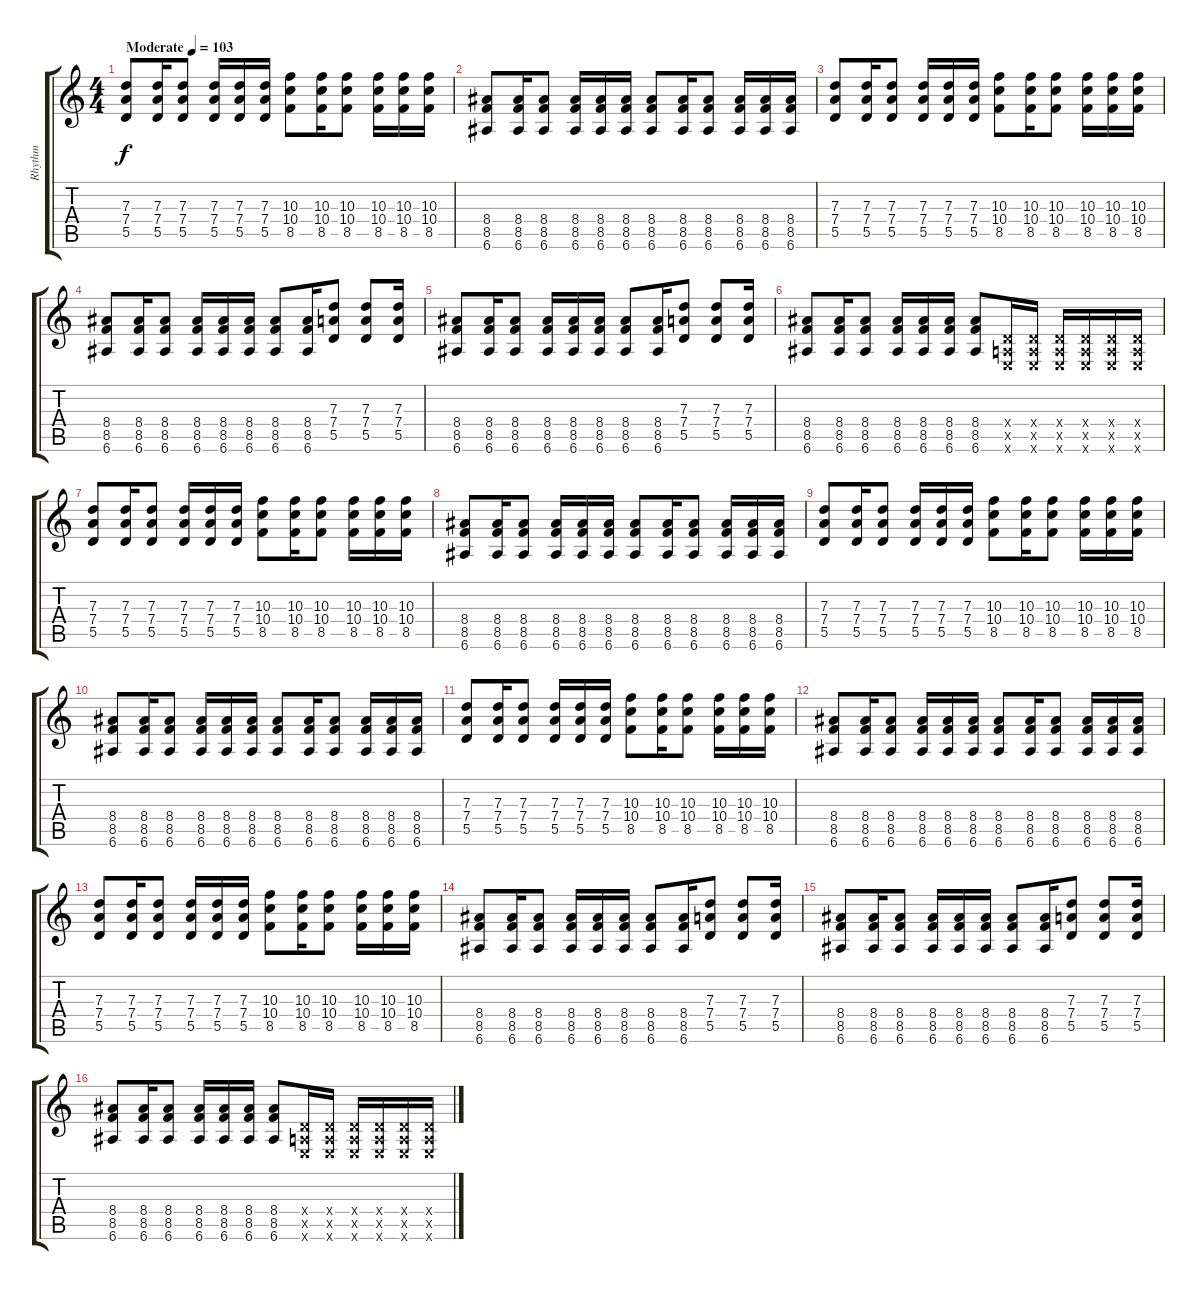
\track ("Rhythm" "Rhythm") {instrument acousticguitarsteel}
\staff {score tabs}
\tuning (E4 B3 G3 D3 A2 E2) {hide}
\ts (4 4)
\tempo (103 "Moderate")
\clef g2
\ks c
(7.3 7.4 5.5).8{dy f instrument acousticguitarsteel} (7.3 7.4 5.5).16 (7.3 7.4 5.5).8 (7.3 7.4 5.5).16 (7.3 7.4 5.5).16 (7.3 7.4 5.5).16 (10.3 10.4 8.5).8 (10.3 10.4 8.5).16 (10.3 10.4 8.5).8 (10.3 10.4 8.5).16 (10.3 10.4 8.5).16 (10.3 10.4 8.5).16 |
(8.4 8.5 6.6).8 (8.4 8.5 6.6).16 (8.4 8.5 6.6).8 (8.4 8.5 6.6).16 (8.4 8.5 6.6).16 (8.4 8.5 6.6).16 (8.4 8.5 6.6).8 (8.4 8.5 6.6).16 (8.4 8.5 6.6).8 (8.4 8.5 6.6).16 (8.4 8.5 6.6).16 (8.4 8.5 6.6).16 |
(7.3 7.4 5.5).8 (7.3 7.4 5.5).16 (7.3 7.4 5.5).8 (7.3 7.4 5.5).16 (7.3 7.4 5.5).16 (7.3 7.4 5.5).16 (10.3 10.4 8.5).8 (10.3 10.4 8.5).16 (10.3 10.4 8.5).8 (10.3 10.4 8.5).16 (10.3 10.4 8.5).16 (10.3 10.4 8.5).16 |
(8.4 8.5 6.6).8 (8.4 8.5 6.6).16 (8.4 8.5 6.6).8 (8.4 8.5 6.6).16 (8.4 8.5 6.6).16 (8.4 8.5 6.6).16 (8.4 8.5 6.6).8 (8.4 8.5 6.6).16 (7.3 7.4 5.5).8 (7.3 7.4 5.5).8 (7.3 7.4 5.5).16 |
(8.4 8.5 6.6).8 (8.4 8.5 6.6).16 (8.4 8.5 6.6).8 (8.4 8.5 6.6).16 (8.4 8.5 6.6).16 (8.4 8.5 6.6).16 (8.4 8.5 6.6).8 (8.4 8.5 6.6).16 (7.3 7.4 5.5).8 (7.3 7.4 5.5).8 (7.3 7.4 5.5).16 |
(8.4 8.5 6.6).8 (8.4 8.5 6.6).16 (8.4 8.5 6.6).8 (8.4 8.5 6.6).16 (8.4 8.5 6.6).16 (8.4 8.5 6.6).16 (8.4 8.5 6.6).8 (0.4{x} 0.5{x} 0.6{x}).16 (0.4{x} 0.5{x} 0.6{x}).16 (0.4{x} 0.5{x} 0.6{x}).16 (0.4{x} 0.5{x} 0.6{x}).16 (0.4{x} 0.5{x} 0.6{x}).16 (0.4{x} 0.5{x} 0.6{x}).16 |
(7.3 7.4 5.5).8 (7.3 7.4 5.5).16 (7.3 7.4 5.5).8 (7.3 7.4 5.5).16 (7.3 7.4 5.5).16 (7.3 7.4 5.5).16 (10.3 10.4 8.5).8 (10.3 10.4 8.5).16 (10.3 10.4 8.5).8 (10.3 10.4 8.5).16 (10.3 10.4 8.5).16 (10.3 10.4 8.5).16 |
(8.4 8.5 6.6).8 (8.4 8.5 6.6).16 (8.4 8.5 6.6).8 (8.4 8.5 6.6).16 (8.4 8.5 6.6).16 (8.4 8.5 6.6).16 (8.4 8.5 6.6).8 (8.4 8.5 6.6).16 (8.4 8.5 6.6).8 (8.4 8.5 6.6).16 (8.4 8.5 6.6).16 (8.4 8.5 6.6).16 |
(7.3 7.4 5.5).8 (7.3 7.4 5.5).16 (7.3 7.4 5.5).8 (7.3 7.4 5.5).16 (7.3 7.4 5.5).16 (7.3 7.4 5.5).16 (10.3 10.4 8.5).8 (10.3 10.4 8.5).16 (10.3 10.4 8.5).8 (10.3 10.4 8.5).16 (10.3 10.4 8.5).16 (10.3 10.4 8.5).16 |
(8.4 8.5 6.6).8 (8.4 8.5 6.6).16 (8.4 8.5 6.6).8 (8.4 8.5 6.6).16 (8.4 8.5 6.6).16 (8.4 8.5 6.6).16 (8.4 8.5 6.6).8 (8.4 8.5 6.6).16 (8.4 8.5 6.6).8 (8.4 8.5 6.6).16 (8.4 8.5 6.6).16 (8.4 8.5 6.6).16 |
(7.3 7.4 5.5).8 (7.3 7.4 5.5).16 (7.3 7.4 5.5).8 (7.3 7.4 5.5).16 (7.3 7.4 5.5).16 (7.3 7.4 5.5).16 (10.3 10.4 8.5).8 (10.3 10.4 8.5).16 (10.3 10.4 8.5).8 (10.3 10.4 8.5).16 (10.3 10.4 8.5).16 (10.3 10.4 8.5).16 |
(8.4 8.5 6.6).8 (8.4 8.5 6.6).16 (8.4 8.5 6.6).8 (8.4 8.5 6.6).16 (8.4 8.5 6.6).16 (8.4 8.5 6.6).16 (8.4 8.5 6.6).8 (8.4 8.5 6.6).16 (8.4 8.5 6.6).8 (8.4 8.5 6.6).16 (8.4 8.5 6.6).16 (8.4 8.5 6.6).16 |
(7.3 7.4 5.5).8 (7.3 7.4 5.5).16 (7.3 7.4 5.5).8 (7.3 7.4 5.5).16 (7.3 7.4 5.5).16 (7.3 7.4 5.5).16 (10.3 10.4 8.5).8 (10.3 10.4 8.5).16 (10.3 10.4 8.5).8 (10.3 10.4 8.5).16 (10.3 10.4 8.5).16 (10.3 10.4 8.5).16 |
(8.4 8.5 6.6).8 (8.4 8.5 6.6).16 (8.4 8.5 6.6).8 (8.4 8.5 6.6).16 (8.4 8.5 6.6).16 (8.4 8.5 6.6).16 (8.4 8.5 6.6).8 (8.4 8.5 6.6).16 (7.3 7.4 5.5).8 (7.3 7.4 5.5).8 (7.3 7.4 5.5).16 |
(8.4 8.5 6.6).8 (8.4 8.5 6.6).16 (8.4 8.5 6.6).8 (8.4 8.5 6.6).16 (8.4 8.5 6.6).16 (8.4 8.5 6.6).16 (8.4 8.5 6.6).8 (8.4 8.5 6.6).16 (7.3 7.4 5.5).8 (7.3 7.4 5.5).8 (7.3 7.4 5.5).16 |
(8.4 8.5 6.6).8 (8.4 8.5 6.6).16 (8.4 8.5 6.6).8 (8.4 8.5 6.6).16 (8.4 8.5 6.6).16 (8.4 8.5 6.6).16 (8.4 8.5 6.6).8 (0.4{x} 0.5{x} 0.6{x}).16 (0.4{x} 0.5{x} 0.6{x}).16 (0.4{x} 0.5{x} 0.6{x}).16 (0.4{x} 0.5{x} 0.6{x}).16 (0.4{x} 0.5{x} 0.6{x}).16 (0.4{x} 0.5{x} 0.6{x}).16
